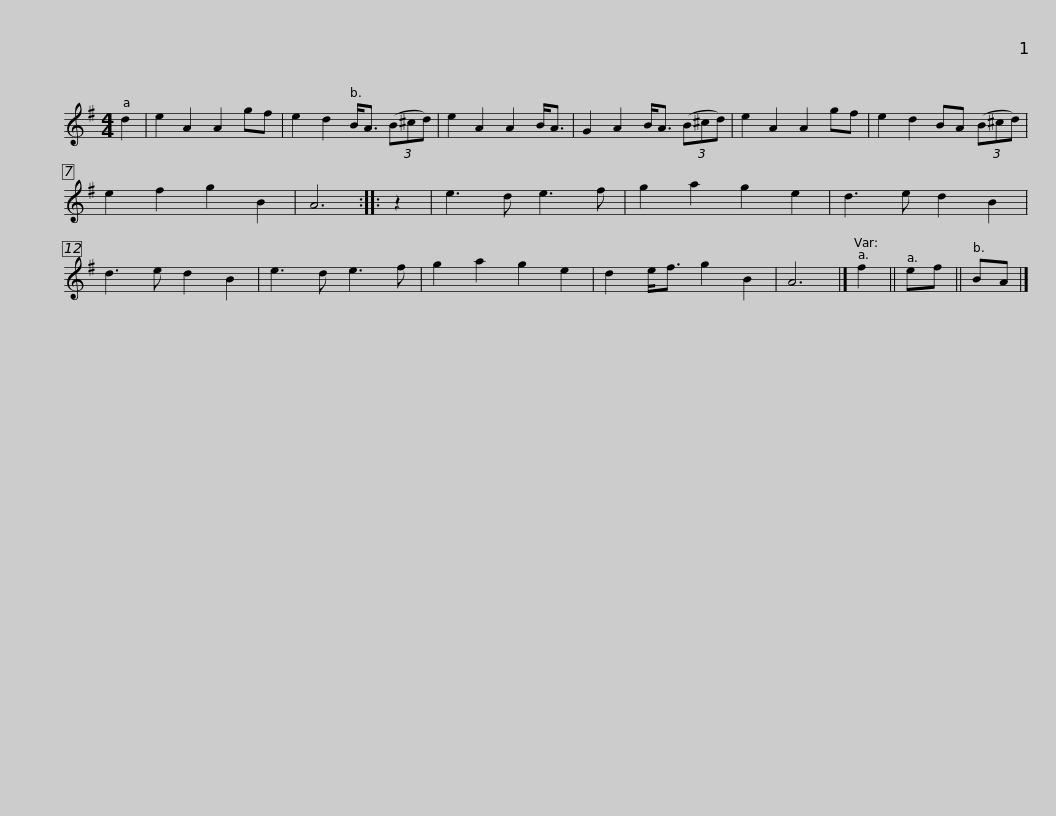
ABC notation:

X:1
L:1/8
M:4/4
I:linebreak $
K:G
V:1 treble
V:1
 d2 | e2 A2 A2 gf | e2 d2 B<A (3(B^cd) | e2 A2 A2 B<A | G2 A2 B<A (3(B^cd) | %5
 e2 A2 A2 gf | e2 d2 BA (3(B^cd) |$ e2 f2 g2 B2 | A6 :: z2 | %10
 e3 d e3 f | g2 a2 g2 e2 | d3 e d2 B2 | d3 e d2 B2 | e3 d e3 f | %15
 g2 a2 g2 e2 | d2 e<f g2 B2 |$ A6 |] f2 || ef || %20
 BA |] %21
